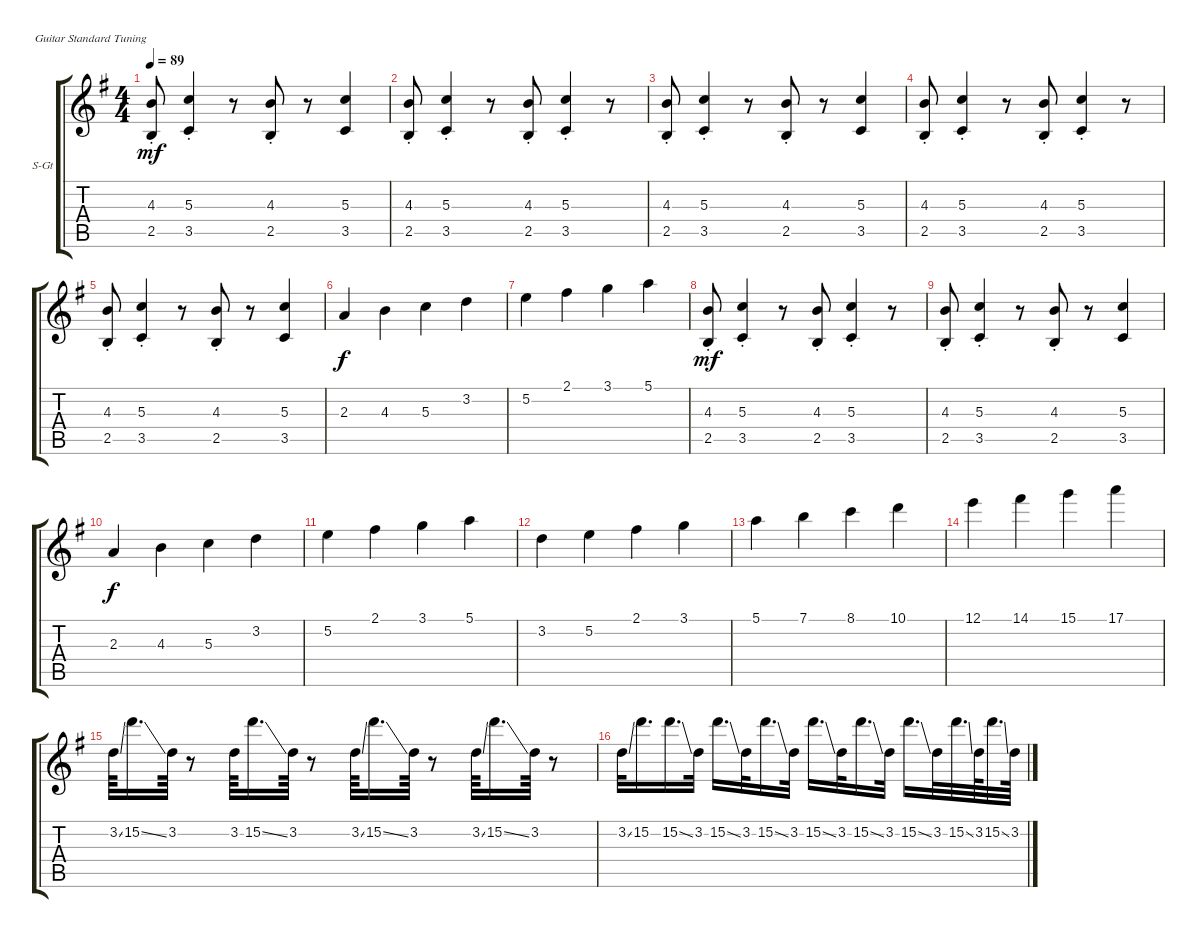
\bracketExtendMode groupsimilarinstruments
\firstSystemTrackNameOrientation horizontal
\otherSystemsTrackNameOrientation horizontal
\track ("Acoustic Guitar" "S-Gt") {instrument acousticguitarsteel}
\staff {score tabs}
\tuning (E4 B3 G3 D3 A2 E2)
\ts (4 4)
\tempo 89
\clef g2
\scale
0.5
\ks eminor
(2.5{st} 4.3{st}).8{dy mf} (3.5{st} 5.3{st}).4 r.8 (2.5{st} 4.3{st}).8 r.8 (3.5 5.3).4 |
\scale
0.5 (2.5{st} 4.3{st}).8 (3.5{st} 5.3{st}).4 r.8 (2.5{st} 4.3{st}).8 (3.5{st} 5.3{st}).4 r.8 |
\scale
0.5 (2.5{st} 4.3{st}).8 (3.5{st} 5.3{st}).4 r.8 (2.5{st} 4.3{st}).8 r.8 (3.5 5.3).4 |
\scale
0.5 (2.5{st} 4.3{st}).8 (3.5{st} 5.3{st}).4 r.8 (2.5{st} 4.3{st}).8 (3.5{st} 5.3{st}).4 r.8 |
\scale
0.5 (2.5{st} 4.3{st}).8 (3.5{st} 5.3{st}).4 r.8 (2.5{st} 4.3{st}).8 r.8 (3.5 5.3).4 |
\scale
0.5 2.3.4{dy f} 4.3.4 5.3.4 3.2.4 |
\scale
0.5 5.2.4 2.1.4 3.1.4 5.1.4 |
\scale
0.5 (2.5{st} 4.3{st}).8{dy mf} (3.5{st} 5.3{st}).4 r.8 (2.5{st} 4.3{st}).8 (3.5{st} 5.3{st}).4 r.8 |
\scale
0.5 (2.5{st} 4.3{st}).8 (3.5{st} 5.3{st}).4 r.8 (2.5{st} 4.3{st}).8 r.8 (3.5 5.3).4 |
\scale
0.5 2.3.4{dy f} 4.3.4 5.3.4 3.2.4 |
\scale
0.5 5.2.4 2.1.4 3.1.4 5.1.4 |
\scale
0.5 3.2.4 5.2.4 2.1.4 3.1.4 |
\scale
0.5 5.1.4 7.1.4 8.1.4 10.1.4 |
\scale
0.5 12.1.4 14.1.4 15.1.4 17.1.4 |
\scale
0.5 3.2{ss}.64 15.2{ss}.16{d} 3.2.64 r.8 3.2.64 15.2{ss}.16{d} 3.2.64 r.8 3.2{ss}.64 15.2{ss}.16{d} 3.2.64 r.8 3.2{ss}.64 15.2{ss}.16{d} 3.2.64 r.8 |
\scale
0.5 3.2{ss}.32 15.2.16{d} 15.2{ss}.16{d} 3.2.32 15.2{ss}.16{d} 3.2.32 15.2{ss}.16{d} 3.2.32 15.2{ss}.16{d} 3.2.32 15.2{ss}.16{d} 3.2.32 15.2{ss}.16{d} 3.2.32 15.2{ss}.32{d} 3.2.64 15.2{ss}.32{d} 3.2.64
